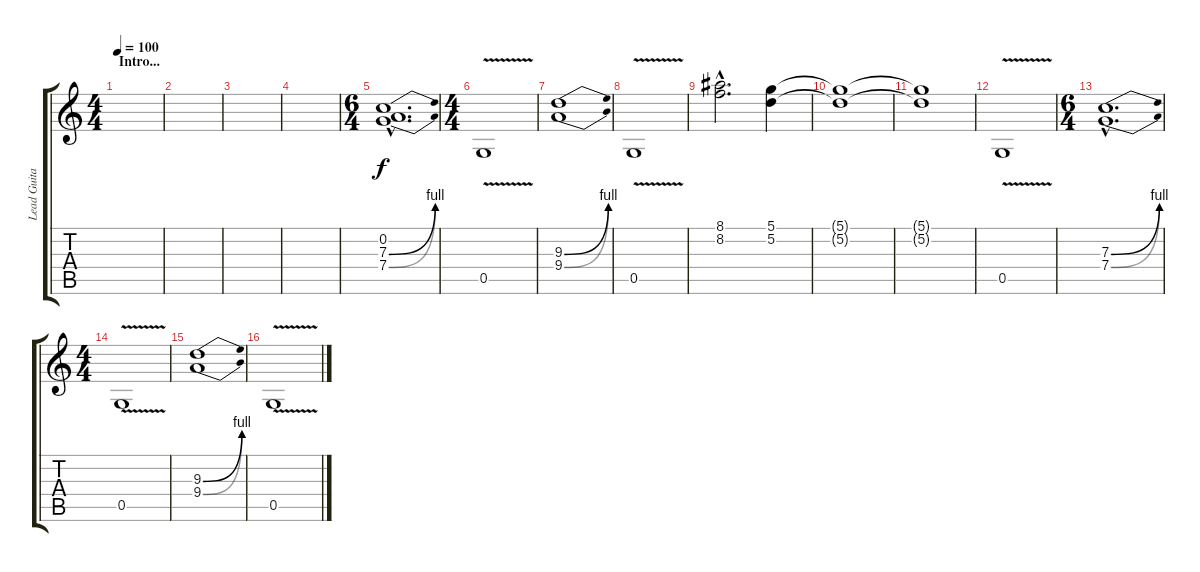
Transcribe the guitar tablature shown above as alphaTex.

\track ("Lead Guitar 1" "Lead Guita") {instrument distortionguitar}
\staff {score tabs}
\tuning (D4 A3 F3 C3 G2 D2) {hide}
\ts (4 4)
\section ("" "Intro...")
\tempo 100
\clef g2
\ks c
|
|
|
|
\ts (6 4)
(0.2{hac} 7.3{be (bend 0 0 60 4) hac} 7.4{be (bend 0 0 60 4) hac}).1{d} |
\ts (4 4)
0.5{v}.1 |
(9.3{be (bend 0 0 60 4)} 9.4{be (bend 0 0 60 4)}).1 |
0.5{v}.1 |
(8.1{hac} 8.2{hac}).2{d} (5.1 5.2).4 |
(5.1{t} 5.2{t}).1 |
(5.1{t} 5.2{t}).1 |
0.5{v}.1 |
\ts (6 4)
(7.3{be (bend 0 0 60 4) hac} 7.4{be (bend 0 0 60 4) hac}).1{d} |
\ts (4 4)
0.5{v}.1 |
(9.3{be (bend 0 0 60 4)} 9.4{be (bend 0 0 60 4)}).1 |
0.5{v}.1
